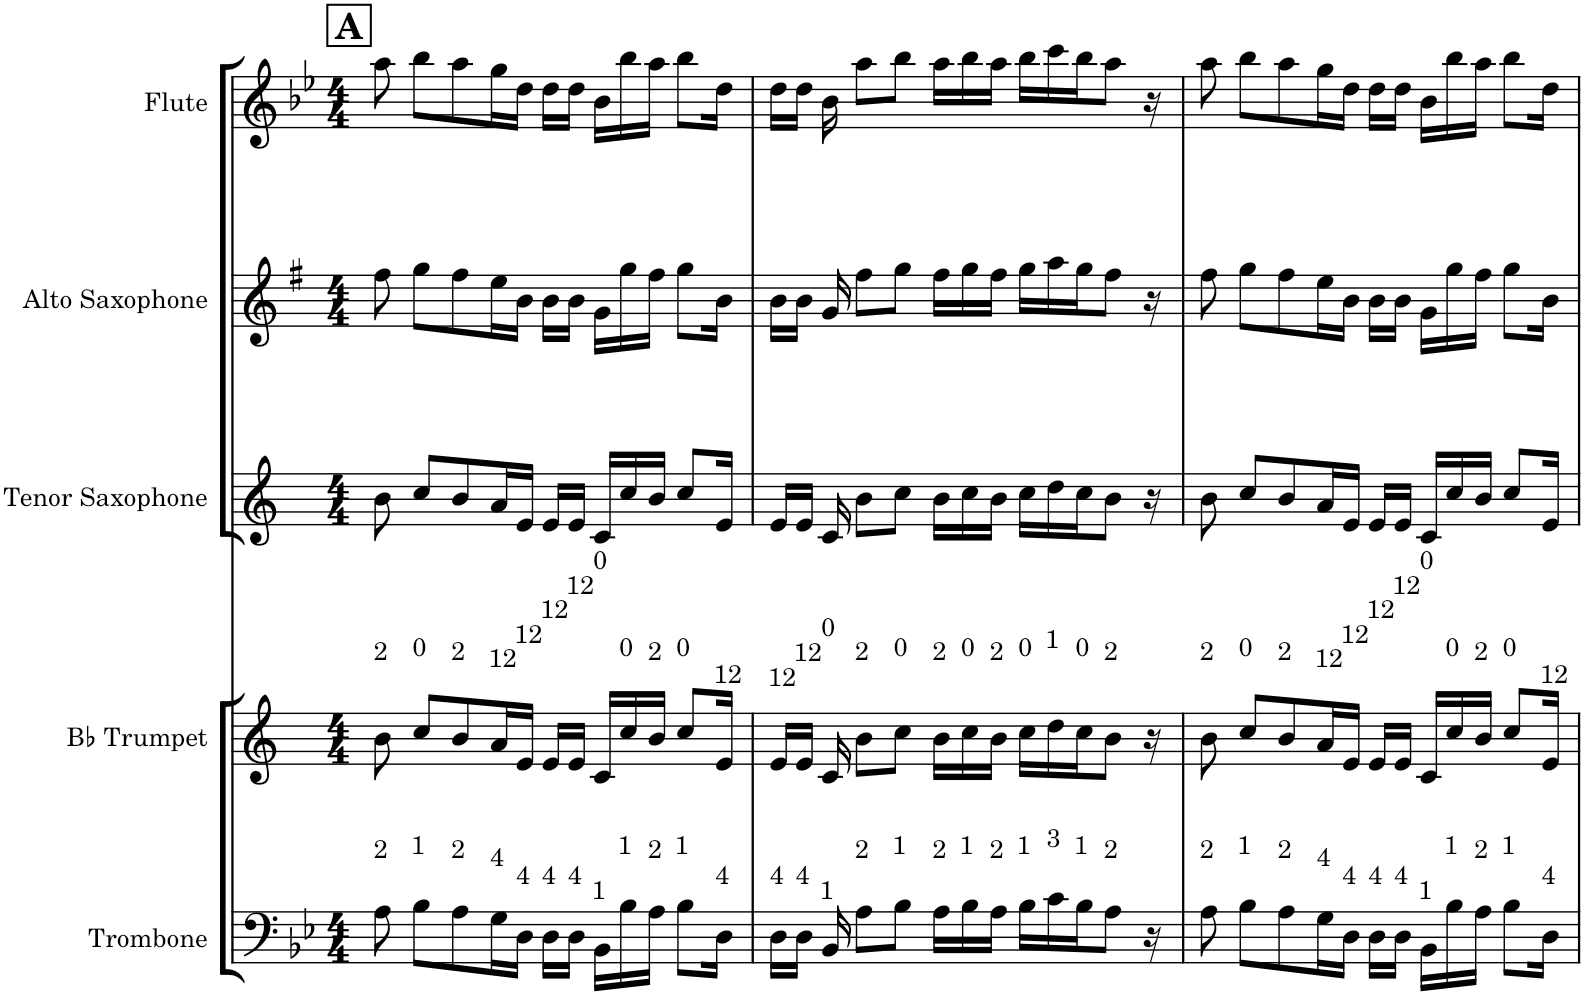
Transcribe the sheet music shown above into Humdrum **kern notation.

**kern	**kern	**kern	**kern	**kern
*part5	*part4	*part3	*part2	*part1
*staff5	*staff4	*staff3	*staff2	*staff1
*I"Trombone	*I"Bb Trumpet	*I"Tenor Saxophone	*I"Alto Saxophone	*I"Flute
*I'Tbn.	*I'Bb Tpt.	*I'T. Sax.	*I'A. Sax.	*I'Fl.
*clefF4	*clefG2	*clefG2	*clefG2	*clefG2
*	*Trd1c2	*Trd8c14	*Trd5c9	*
*k[b-e-]	*k[]	*k[]	*k[f#]	*k[b-e-]
*M4/4	*M4/4	*M4/4	*M4/4	*M4/4
!!LO:REH:place=s1:a:B:cj:fs=14:t=A
=1	=1	=1	=1	=1
!	!LO:TX:a:t=2	!	!	!
!LO:TX:a:t=2	!	!	!	!
8A\	8b\	8b\	8ff#\	8aa\
!	!LO:TX:a:t=0	!	!	!
!LO:TX:a:t=1	!	!	!	!
8B-\L	8cc/L	8cc/L	8gg\L	8bb-\L
!	!LO:TX:a:t=2	!	!	!
!LO:TX:a:t=2	!	!	!	!
8A\	8b/	8b/	8ff#\	8aa\
!	!LO:TX:a:t=12	!	!	!
!LO:TX:a:t=4	!	!	!	!
16G\L	16a/L	16a/L	16ee\L	16gg\L
!	!LO:TX:a:t=12	!	!	!
!LO:TX:a:t=4	!	!	!	!
16D\JJ	16e/JJ	16e/JJ	16b\JJ	16dd\JJ
!	!LO:TX:a:t=12	!	!	!
!LO:TX:a:t=4	!	!	!	!
16D\LL	16e/LL	16e/LL	16b\LL	16dd\LL
!	!LO:TX:a:t=12	!	!	!
!LO:TX:a:t=4	!	!	!	!
16D\JJ	16e/JJ	16e/JJ	16b\JJ	16dd\JJ
!	!LO:TX:a:t=0	!	!	!
!LO:TX:a:t=1	!	!	!	!
16BB-\LL	16c/LL	16c/LL	16g\LL	16b-\LL
!	!LO:TX:a:t=0	!	!	!
!LO:TX:a:t=1	!	!	!	!
16B-\	16cc/	16cc/	16gg\	16bb-\
!	!LO:TX:a:t=2	!	!	!
!LO:TX:a:t=2	!	!	!	!
16A\JJ	16b/JJ	16b/JJ	16ff#\JJ	16aa\JJ
!	!LO:TX:a:t=0	!	!	!
!LO:TX:a:t=1	!	!	!	!
8B-\L	8cc/L	8cc/L	8gg\L	8bb-\L
!	!LO:TX:a:t=12	!	!	!
!LO:TX:a:t=4	!	!	!	!
16D\Jk	16e/Jk	16e/Jk	16b\Jk	16dd\Jk
=2	=2	=2	=2	=2
!	!LO:TX:a:t=12	!	!	!
!LO:TX:a:t=4	!	!	!	!
16D\LL	16e/LL	16e/LL	16b\LL	16dd\LL
!	!LO:TX:a:t=12	!	!	!
!LO:TX:a:t=4	!	!	!	!
16D\JJ	16e/JJ	16e/JJ	16b\JJ	16dd\JJ
!	!LO:TX:a:t=0	!	!	!
!LO:TX:a:t=1	!	!	!	!
16BB-/	16c/	16c/	16g/	16b-\
!	!LO:TX:a:t=2	!	!	!
!LO:TX:a:t=2	!	!	!	!
8A\L	8b\L	8b\L	8ff#\L	8aa\L
!	!LO:TX:a:t=0	!	!	!
!LO:TX:a:t=1	!	!	!	!
8B-\J	8cc\J	8cc\J	8gg\J	8bb-\J
!	!LO:TX:a:t=2	!	!	!
!LO:TX:a:t=2	!	!	!	!
16A\LL	16b\LL	16b\LL	16ff#\LL	16aa\LL
!	!LO:TX:a:t=0	!	!	!
!LO:TX:a:t=1	!	!	!	!
16B-\	16cc\	16cc\	16gg\	16bb-\
!	!LO:TX:a:t=2	!	!	!
!LO:TX:a:t=2	!	!	!	!
16A\JJ	16b\JJ	16b\JJ	16ff#\JJ	16aa\JJ
!	!LO:TX:a:t=0	!	!	!
!LO:TX:a:t=1	!	!	!	!
16B-\LL	16cc\LL	16cc\LL	16gg\LL	16bb-\LL
!	!LO:TX:a:t=1	!	!	!
!LO:TX:a:t=3	!	!	!	!
16c\	16dd\	16dd\	16aa\	16ccc\
!	!LO:TX:a:t=0	!	!	!
!LO:TX:a:t=1	!	!	!	!
16B-\J	16cc\J	16cc\J	16gg\J	16bb-\J
!	!LO:TX:a:t=2	!	!	!
!LO:TX:a:t=2	!	!	!	!
8A\J	8b\J	8b\J	8ff#\J	8aa\J
16r	16r	16r	16r	16r
=3	=3	=3	=3	=3
!	!LO:TX:a:t=2	!	!	!
!LO:TX:a:t=2	!	!	!	!
8A\	8b\	8b\	8ff#\	8aa\
!	!LO:TX:a:t=0	!	!	!
!LO:TX:a:t=1	!	!	!	!
8B-\L	8cc/L	8cc/L	8gg\L	8bb-\L
!	!LO:TX:a:t=2	!	!	!
!LO:TX:a:t=2	!	!	!	!
8A\	8b/	8b/	8ff#\	8aa\
!	!LO:TX:a:t=12	!	!	!
!LO:TX:a:t=4	!	!	!	!
16G\L	16a/L	16a/L	16ee\L	16gg\L
!	!LO:TX:a:t=12	!	!	!
!LO:TX:a:t=4	!	!	!	!
16D\JJ	16e/JJ	16e/JJ	16b\JJ	16dd\JJ
!	!LO:TX:a:t=12	!	!	!
!LO:TX:a:t=4	!	!	!	!
16D\LL	16e/LL	16e/LL	16b\LL	16dd\LL
!	!LO:TX:a:t=12	!	!	!
!LO:TX:a:t=4	!	!	!	!
16D\JJ	16e/JJ	16e/JJ	16b\JJ	16dd\JJ
!	!LO:TX:a:t=0	!	!	!
!LO:TX:a:t=1	!	!	!	!
16BB-\LL	16c/LL	16c/LL	16g\LL	16b-\LL
!	!LO:TX:a:t=0	!	!	!
!LO:TX:a:t=1	!	!	!	!
16B-\	16cc/	16cc/	16gg\	16bb-\
!	!LO:TX:a:t=2	!	!	!
!LO:TX:a:t=2	!	!	!	!
16A\JJ	16b/JJ	16b/JJ	16ff#\JJ	16aa\JJ
!	!LO:TX:a:t=0	!	!	!
!LO:TX:a:t=1	!	!	!	!
8B-\L	8cc/L	8cc/L	8gg\L	8bb-\L
!	!LO:TX:a:t=12	!	!	!
!LO:TX:a:t=4	!	!	!	!
16D\Jk	16e/Jk	16e/Jk	16b\Jk	16dd\Jk
=	=	=	=	=
*-	*-	*-	*-	*-
